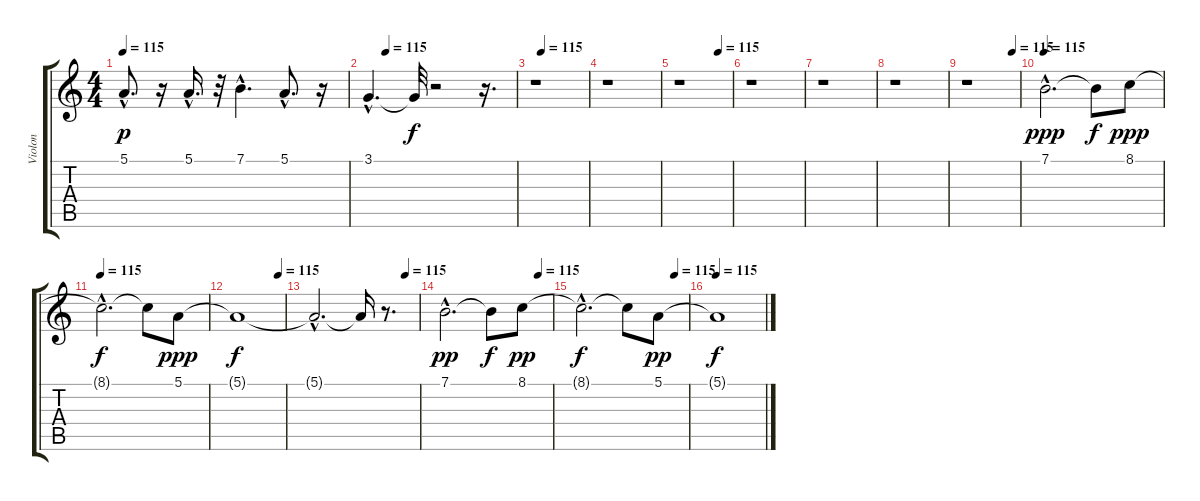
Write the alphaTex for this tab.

\track ("Violon" "Violon") {instrument violin}
\staff {score tabs}
\tuning (E4 B3 G3 D3 A2 E2) {hide}
\ts (4 4)
\tempo 115
\clef g2
\ks c
5.1{hac}.8{d dy p} r.16 5.1{hac}.16{d} r.32 7.1{hac}.4{d} 5.1{hac}.8{d} r.16 |
\tempo (115 0.125)
3.1{hac}.4{d} 3.1{t}.32{dy f} r.2 r.16{d} |
\tempo (115 0.125)
r.1 |
r.1 |
\tempo (115 0.75)
r.1 |
r.1 |
r.1 |
r.1 |
\tempo (115 0.875)
r.1 |
\tempo 115
7.1{hac}.2{d dy ppp} 7.1{t}.8{dy f} 8.1.8{dy ppp} |
\tempo 115
8.1{hac t}.2{d dy f} 8.1{t}.8 5.1.8{dy ppp} |
\tempo (115 0.875)
5.1{t}.1{dy f} |
\tempo (115 0.875)
5.1{hac t}.2{d} 5.1{t}.16 r.8{d} |
\tempo (115 0.875)
7.1{hac}.2{d dy pp} 7.1{t}.8{dy f} 8.1.8{dy pp} |
\tempo (115 0.875)
8.1{hac t}.2{d dy f} 8.1{t}.8 5.1.8{dy pp} |
\tempo 115
5.1{t}.1{dy f}
